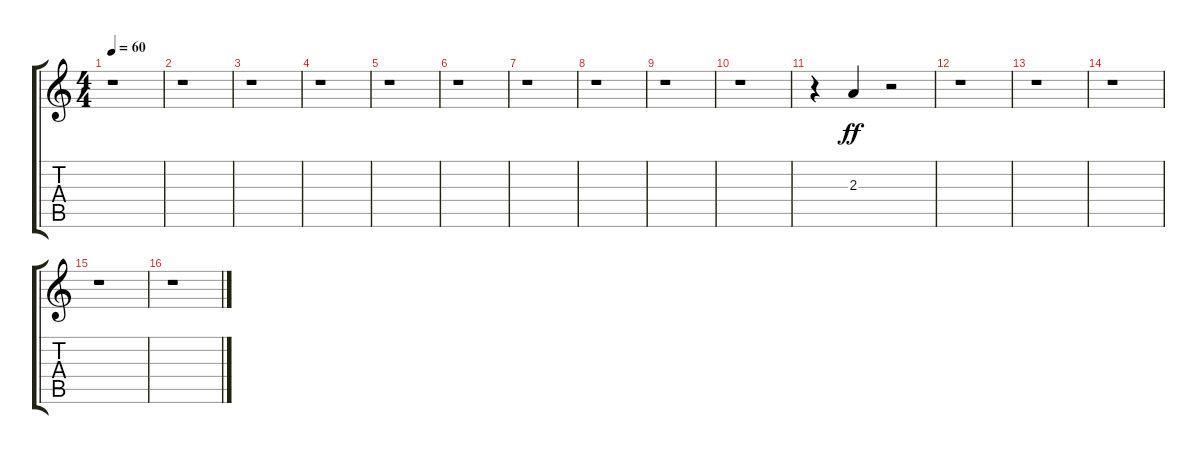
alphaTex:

\track "" {instrument acousticguitarnylon}
\staff {score tabs}
\tuning (E4 B3 G3 D3 A2 E2) {hide}
\ts (4 4)
\tempo 60
\clef g2
\ks c
r.1{dy ff instrument acousticguitarnylon} |
r.1 |
r.1 |
r.1 |
r.1 |
r.1 |
r.1 |
r.1 |
r.1 |
r.1 |
r.4 2.3.4 r.2 |
r.1 |
r.1 |
r.1 |
r.1 |
r.1
